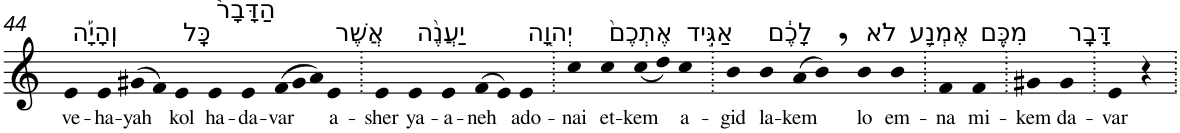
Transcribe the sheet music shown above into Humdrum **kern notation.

**kern	**text
*part1	*part1
*staff1	*staff1
*I"Piano	*
*I'Pno	*
!!LO:PB:g=z
*clefG2	*
*k[]	*
=44	=44
!LO:TX:a:t=וְֽהָיָ֡ה	!
!	!LO:LY:b
4e	ve-
!	!LO:LY:b
4e	-ha-
!	!LO:LY:b
(>8g#X	-yah
8f)	.
!LO:TX:a:t=כָּֽל	!
!	!LO:LY:b
4e	kol
!LO:TX:a:t=הַדָּבָר֩	!
!	!LO:LY:b
4e	ha-
!	!LO:LY:b
4e	-da-
*Xtuplet	*
!	!LO:LY:b
(>12f	-var
12g#	.
12a)	.
!LO:TX:a:t=אֲשֶׁר	!
!	!LO:LY:b
4e	a-
=45.	=45.
!	!LO:LY:b
4e	-sher
!LO:TX:a:t=יַעֲנֶ֨ה	!
!	!LO:LY:b
4e	ya-
!	!LO:LY:b
4e	-a-
!	!LO:LY:b
(>8f	-neh
8e)	.
!LO:TX:a:t=יְהוָ֤ה	!
!	!LO:LY:b
4e	ado-
=46.	=46.
!	!LO:LY:b
4cc	-nai
!LO:TX:a:t=אֶתְכֶם֙	!
!	!LO:LY:b
4cc	et-
!	!LO:LY:b
(<8cc	-kem
8dd)	.
!LO:TX:a:t=אַגִּ֣יד	!
!	!LO:LY:b
4cc	a-
=47.	=47.
!	!LO:LY:b
4b	-gid
!LO:TX:a:t=לָכֶ֔ם	!
!	!LO:LY:b
4b	la-
!	!LO:LY:b
(>8a	-kem
8b,)	.
!LO:TX:a:t=לֹא	!
!	!LO:LY:b
4b	lo
!LO:TX:a:t=אֶמְנַ֥ע	!
!	!LO:LY:b
4b	em-
=48.	=48.
!	!LO:LY:b
4f	-na
!LO:TX:a:t=מִכֶּ֖ם	!
!	!LO:LY:b
4f	mi-
=49.	=49.
!	!LO:LY:b
4g#X	-kem
!LO:TX:a:t=דָּבָֽר	!
!	!LO:LY:b
4g#	da-
=50.	=50.
!	!LO:LY:b
4e	-var
4r	.
=.	=.
*-	*-
